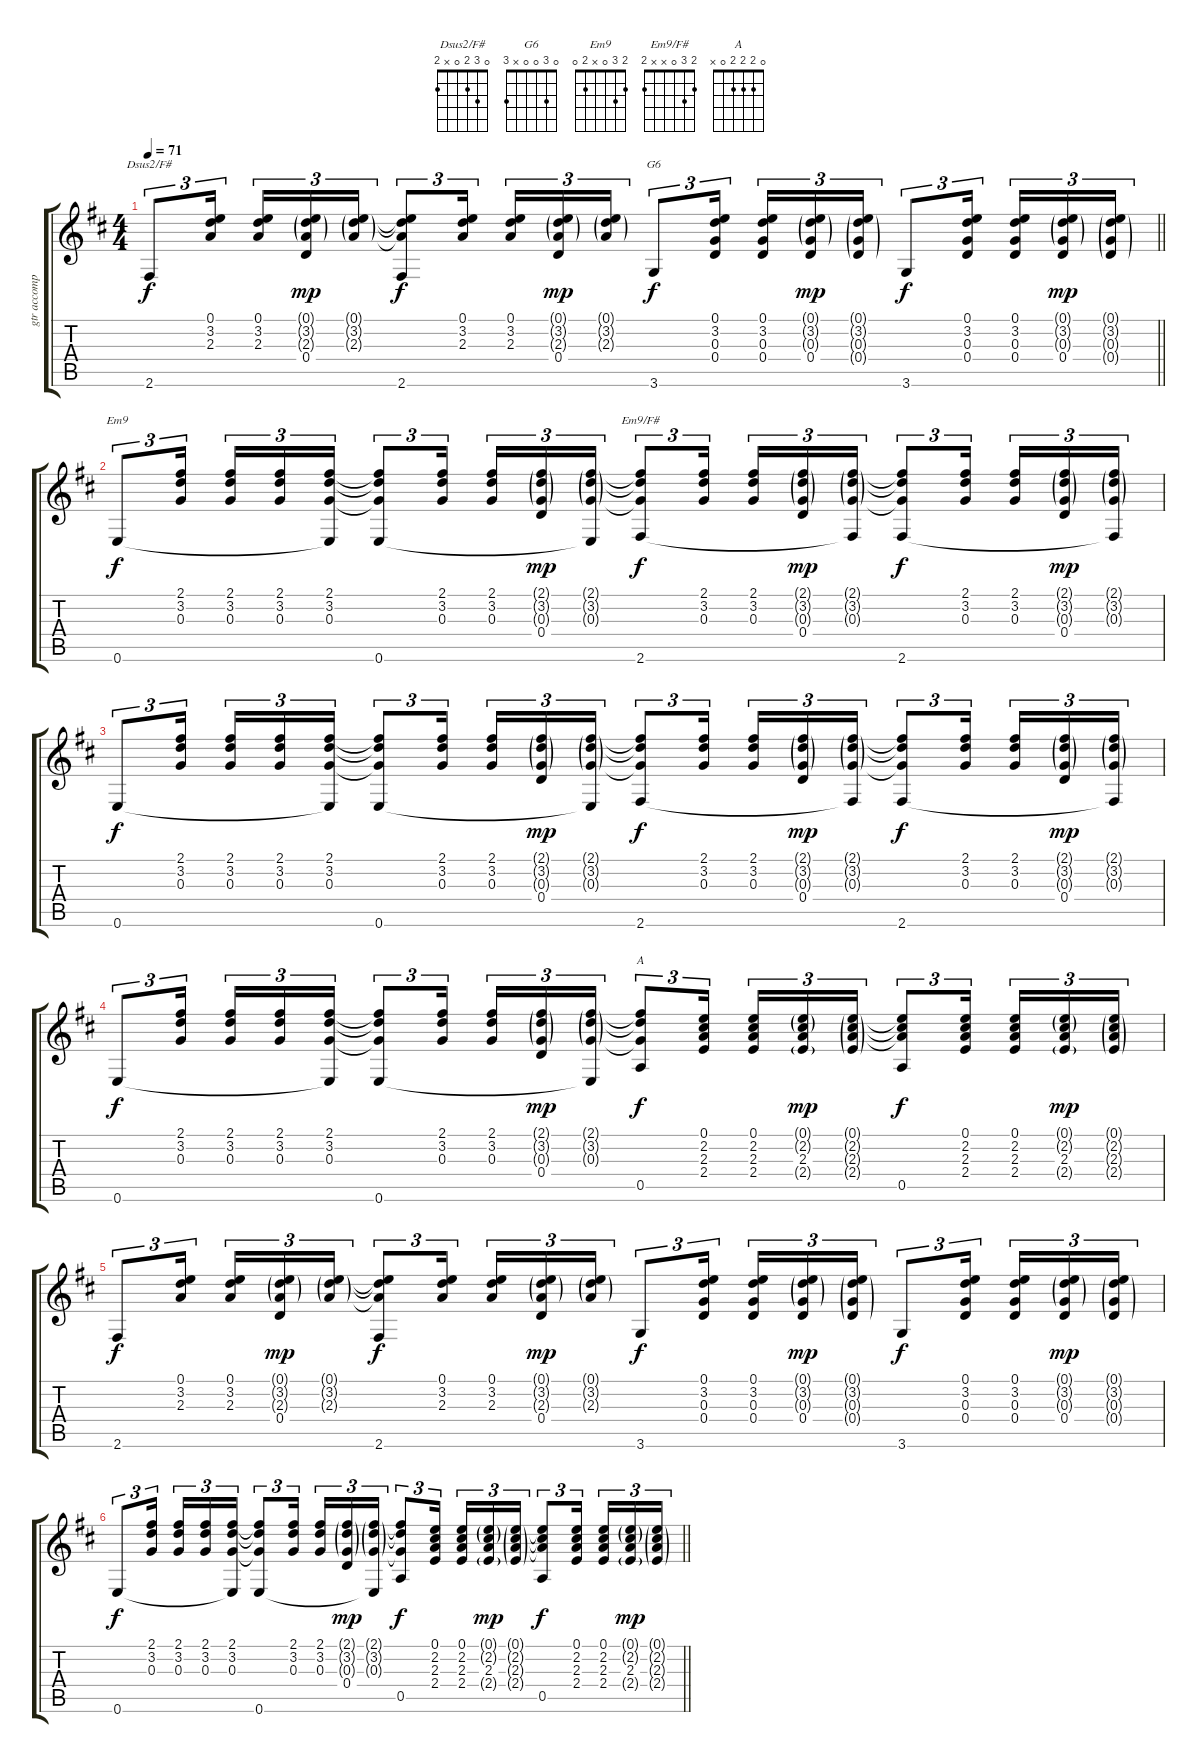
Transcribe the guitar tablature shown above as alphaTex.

\track ("gtr accompagnement" "gtr accomp") {instrument acousticguitarnylon}
\staff {score tabs}
\tuning (E4 B3 G3 D3 A2 E2) {hide}
\chord ("Dsus2/F#" 0 3 2 0 x 2)
\chord ("G6" 0 3 0 0 x 3)
\chord ("Em9" 2 3 0 x 2 0)
\chord ("Em9/F#" 2 3 0 x x 2)
\chord ("A" 0 2 2 2 0 x)
\ts (4 4)
\tempo 71
\clef g2
\barLineRight lightlight
\ks d
2.6.8{tu (3 2) ch "Dsus2/F#" dy f} (0.1 3.2 2.3).16{tu (3 2)} (0.1 3.2 2.3).16{tu (3 2)} (0.1{g} 3.2{g} 2.3{g} 0.4).16{tu (3 2) dy mp} (0.1{g} 3.2{g} 2.3{g}).16{tu (3 2)} (0.1{t} 3.2{t} 2.3{t} 2.6).8{tu (3 2) dy f} (0.1 3.2 2.3).16{tu (3 2)} (0.1 3.2 2.3).16{tu (3 2)} (0.1{g} 3.2{g} 2.3{g} 0.4).16{tu (3 2) dy mp} (0.1{g} 3.2{g} 2.3{g}).16{tu (3 2)} 3.6.8{tu (3 2) ch "G6" dy f} (0.1 3.2 0.3 0.4).16{tu (3 2)} (0.1 3.2 0.3 0.4).16{tu (3 2)} (0.1{g} 3.2{g} 0.3{g} 0.4).16{tu (3 2) dy mp} (0.1{g} 3.2{g} 0.3{g} 0.4{g}).16{tu (3 2)} 3.6.8{tu (3 2) dy f} (0.1 3.2 0.3 0.4).16{tu (3 2)} (0.1 3.2 0.3 0.4).16{tu (3 2)} (0.1{g} 3.2{g} 0.3{g} 0.4).16{tu (3 2) dy mp} (0.1{g} 3.2{g} 0.3{g} 0.4{g}).16{tu (3 2)} |
0.6.8{tu (3 2) ch "Em9" dy f} (2.1 3.2 0.3).16{tu (3 2)} (2.1 3.2 0.3).16{tu (3 2)} (2.1 3.2 0.3).16{tu (3 2)} (2.1 3.2 0.3 0.6{t}).16{tu (3 2)} (2.1{t} 3.2{t} 0.3{t} 0.6).8{tu (3 2)} (2.1 3.2 0.3).16{tu (3 2)} (2.1 3.2 0.3).16{tu (3 2)} (2.1{g} 3.2{g} 0.3{g} 0.4).16{tu (3 2) dy mp} (2.1{g} 3.2{g} 0.3{g} 0.6{t}).16{tu (3 2)} (2.1{t} 3.2{t} 0.3{t} 2.6).8{tu (3 2) ch "Em9/F#" dy f} (2.1 3.2 0.3).16{tu (3 2)} (2.1 3.2 0.3).16{tu (3 2)} (2.1{g} 3.2{g} 0.3{g} 0.4).16{tu (3 2) dy mp} (2.1{g} 3.2{g} 0.3{g} 2.6{t}).16{tu (3 2)} (2.1{t} 3.2{t} 0.3{t} 2.6).8{tu (3 2) dy f} (2.1 3.2 0.3).16{tu (3 2)} (2.1 3.2 0.3).16{tu (3 2)} (2.1{g} 3.2{g} 0.3{g} 0.4).16{tu (3 2) dy mp} (2.1{g} 3.2{g} 0.3{g} 2.6{t}).16{tu (3 2)} |
0.6.8{tu (3 2) dy f} (2.1 3.2 0.3).16{tu (3 2)} (2.1 3.2 0.3).16{tu (3 2)} (2.1 3.2 0.3).16{tu (3 2)} (2.1 3.2 0.3 0.6{t}).16{tu (3 2)} (2.1{t} 3.2{t} 0.3{t} 0.6).8{tu (3 2)} (2.1 3.2 0.3).16{tu (3 2)} (2.1 3.2 0.3).16{tu (3 2)} (2.1{g} 3.2{g} 0.3{g} 0.4).16{tu (3 2) dy mp} (2.1{g} 3.2{g} 0.3{g} 0.6{t}).16{tu (3 2)} (2.1{t} 3.2{t} 0.3{t} 2.6).8{tu (3 2) dy f} (2.1 3.2 0.3).16{tu (3 2)} (2.1 3.2 0.3).16{tu (3 2)} (2.1{g} 3.2{g} 0.3{g} 0.4).16{tu (3 2) dy mp} (2.1{g} 3.2{g} 0.3{g} 2.6{t}).16{tu (3 2)} (2.1{t} 3.2{t} 0.3{t} 2.6).8{tu (3 2) dy f} (2.1 3.2 0.3).16{tu (3 2)} (2.1 3.2 0.3).16{tu (3 2)} (2.1{g} 3.2{g} 0.3{g} 0.4).16{tu (3 2) dy mp} (2.1{g} 3.2{g} 0.3{g} 2.6{t}).16{tu (3 2)} |
0.6.8{tu (3 2) dy f} (2.1 3.2 0.3).16{tu (3 2)} (2.1 3.2 0.3).16{tu (3 2)} (2.1 3.2 0.3).16{tu (3 2)} (2.1 3.2 0.3 0.6{t}).16{tu (3 2)} (2.1{t} 3.2{t} 0.3{t} 0.6).8{tu (3 2)} (2.1 3.2 0.3).16{tu (3 2)} (2.1 3.2 0.3).16{tu (3 2)} (2.1{g} 3.2{g} 0.3{g} 0.4).16{tu (3 2) dy mp} (2.1{g} 3.2{g} 0.3{g} 0.6{t}).16{tu (3 2)} (2.1{t} 3.2{t} 0.3{t} 0.5).8{tu (3 2) ch "A" dy f} (0.1 2.2 2.3 2.4).16{tu (3 2)} (0.1 2.2 2.3 2.4).16{tu (3 2)} (0.1{g} 2.2{g} 2.3 2.4{g}).16{tu (3 2) dy mp} (0.1{g} 2.2{g} 2.3{g} 2.4{g}).16{tu (3 2)} (0.1{t} 2.2{t} 2.3{t} 0.5).8{tu (3 2) dy f} (0.1 2.2 2.3 2.4).16{tu (3 2)} (0.1 2.2 2.3 2.4).16{tu (3 2)} (0.1{g} 2.2{g} 2.3 2.4{g}).16{tu (3 2) dy mp} (0.1{g} 2.2{g} 2.3{g} 2.4{g}).16{tu (3 2)} |
2.6.8{tu (3 2) dy f} (0.1 3.2 2.3).16{tu (3 2)} (0.1 3.2 2.3).16{tu (3 2)} (0.1{g} 3.2{g} 2.3{g} 0.4).16{tu (3 2) dy mp} (0.1{g} 3.2{g} 2.3{g}).16{tu (3 2)} (0.1{t} 3.2{t} 2.3{t} 2.6).8{tu (3 2) dy f} (0.1 3.2 2.3).16{tu (3 2)} (0.1 3.2 2.3).16{tu (3 2)} (0.1{g} 3.2{g} 2.3{g} 0.4).16{tu (3 2) dy mp} (0.1{g} 3.2{g} 2.3{g}).16{tu (3 2)} 3.6.8{tu (3 2) dy f} (0.1 3.2 0.3 0.4).16{tu (3 2)} (0.1 3.2 0.3 0.4).16{tu (3 2)} (0.1{g} 3.2{g} 0.3{g} 0.4).16{tu (3 2) dy mp} (0.1{g} 3.2{g} 0.3{g} 0.4{g}).16{tu (3 2)} 3.6.8{tu (3 2) dy f} (0.1 3.2 0.3 0.4).16{tu (3 2)} (0.1 3.2 0.3 0.4).16{tu (3 2)} (0.1{g} 3.2{g} 0.3{g} 0.4).16{tu (3 2) dy mp} (0.1{g} 3.2{g} 0.3{g} 0.4{g}).16{tu (3 2)} |
\barLineRight lightlight
0.6.8{tu (3 2) dy f} (2.1 3.2 0.3).16{tu (3 2)} (2.1 3.2 0.3).16{tu (3 2)} (2.1 3.2 0.3).16{tu (3 2)} (2.1 3.2 0.3 0.6{t}).16{tu (3 2)} (2.1{t} 3.2{t} 0.3{t} 0.6).8{tu (3 2)} (2.1 3.2 0.3).16{tu (3 2)} (2.1 3.2 0.3).16{tu (3 2)} (2.1{g} 3.2{g} 0.3{g} 0.4).16{tu (3 2) dy mp} (2.1{g} 3.2{g} 0.3{g} 0.6{t}).16{tu (3 2)} (2.1{t} 3.2{t} 0.3{t} 0.5).8{tu (3 2) dy f} (0.1 2.2 2.3 2.4).16{tu (3 2)} (0.1 2.2 2.3 2.4).16{tu (3 2)} (0.1{g} 2.2{g} 2.3 2.4{g}).16{tu (3 2) dy mp} (0.1{g} 2.2{g} 2.3{g} 2.4{g}).16{tu (3 2)} (0.1{t} 2.2{t} 2.3{t} 0.5).8{tu (3 2) dy f} (0.1 2.2 2.3 2.4).16{tu (3 2)} (0.1 2.2 2.3 2.4).16{tu (3 2)} (0.1{g} 2.2{g} 2.3 2.4{g}).16{tu (3 2) dy mp} (0.1{g} 2.2{g} 2.3{g} 2.4{g}).16{tu (3 2)}
